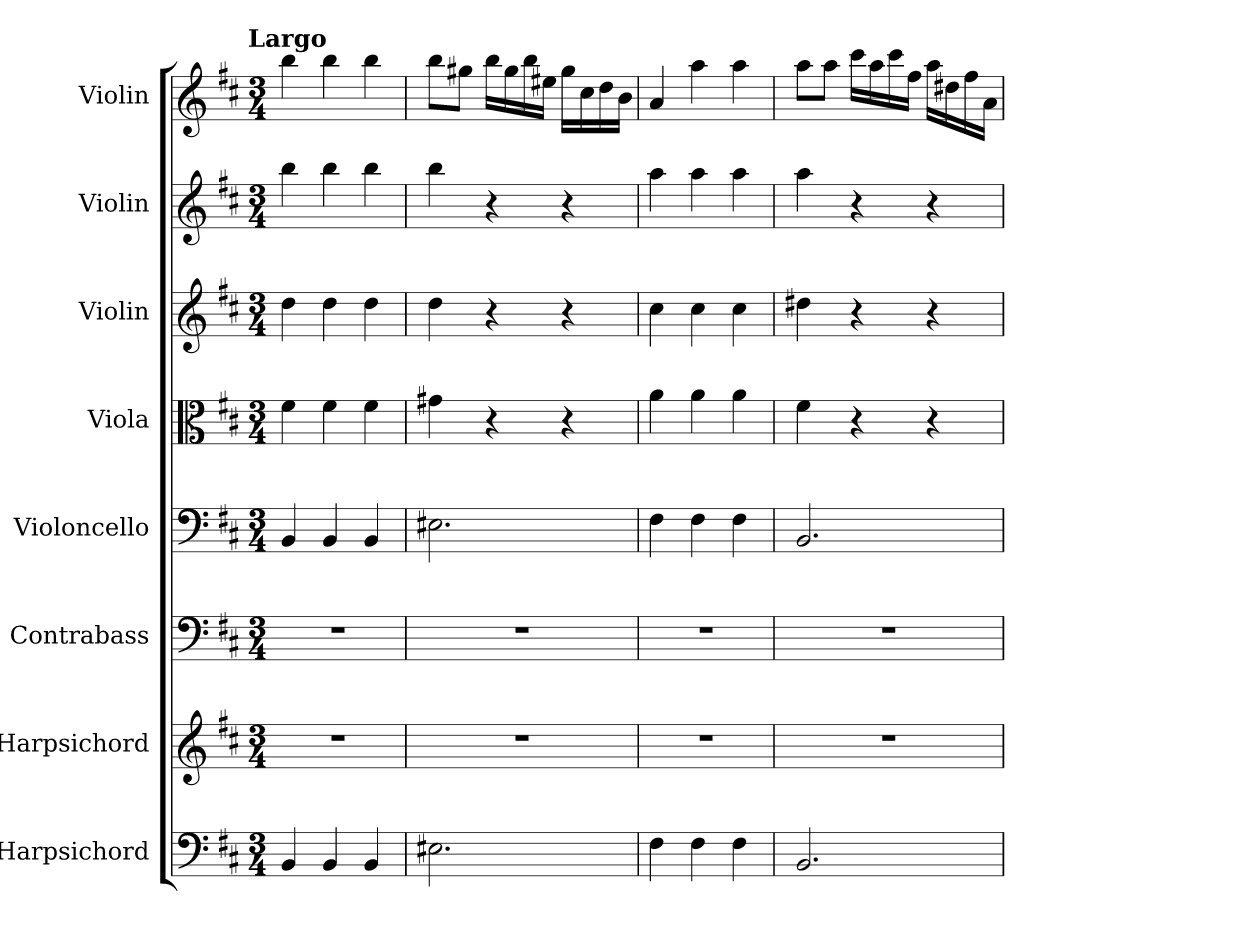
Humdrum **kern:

**kern	**kern	**kern	**kern	**kern	**kern	**kern	**kern
*part8	*part7	*part6	*part5	*part4	*part3	*part2	*part1
*staff8	*staff7	*staff6	*staff5	*staff4	*staff3	*staff2	*staff1
*I"Harpsichord	*I"Harpsichord	*I"Contrabass	*I"Violoncello	*I"Viola	*I"Violin	*I"Violin	*I"Violin
*I'Hpschd	*I'Hpschd	*I'Cb	*I'Vc	*I'Vla	*I'Vln	*I'Vln	*I'Vln
*clefF4	*clefG2	*clefF4	*clefF4	*clefC3	*clefG2	*clefG2	*clefG2
*k[f#c#]	*k[f#c#]	*k[f#c#]	*k[f#c#]	*k[f#c#]	*k[f#c#]	*k[f#c#]	*k[f#c#]
!!LO:TX:omd:t=Largo
*M3/4	*M3/4	*M3/4	*M3/4	*M3/4	*M3/4	*M3/4	*M3/4
*MM60	*MM60	*MM60	*MM60	*MM60	*MM60	*MM60	*MM60
=1	=1	=1	=1	=1	=1	=1	=1
4BB/	2.r	2.r	4BB/	4f#\	4dd\	4bb\	4bb\
4BB/	.	.	4BB/	4f#\	4dd\	4bb\	4bb\
4BB/	.	.	4BB/	4f#\	4dd\	4bb\	4bb\
=2	=2	=2	=2	=2	=2	=2	=2
2.E#X\	2.r	2.r	2.E#X\	4g#X\	4dd\	4bb\	8bb\L
.	.	.	.	.	.	.	8gg#X\J
.	.	.	.	4r	4r	4r	16bb\LL
.	.	.	.	.	.	.	16gg#\
.	.	.	.	.	.	.	16bb\
.	.	.	.	.	.	.	16ee#X\JJ
.	.	.	.	4r	4r	4r	16gg#\LL
.	.	.	.	.	.	.	16cc#\
.	.	.	.	.	.	.	16dd\
.	.	.	.	.	.	.	16b\JJ
=3	=3	=3	=3	=3	=3	=3	=3
4F#\	2.r	2.r	4F#\	4a\	4cc#\	4aa\	4a/
4F#\	.	.	4F#\	4a\	4cc#\	4aa\	4aa\
4F#\	.	.	4F#\	4a\	4cc#\	4aa\	4aa\
=4	=4	=4	=4	=4	=4	=4	=4
2.BB/	2.r	2.r	2.BB/	4f#\	4dd#X\	4aa\	8aa\L
.	.	.	.	.	.	.	8aa\J
.	.	.	.	4r	4r	4r	16ccc#\LL
.	.	.	.	.	.	.	16aa\
.	.	.	.	.	.	.	16ccc#\
.	.	.	.	.	.	.	16ff#\JJ
.	.	.	.	4r	4r	4r	16aa\LL
.	.	.	.	.	.	.	16dd#X\
.	.	.	.	.	.	.	16ff#\
.	.	.	.	.	.	.	16a\JJ
=	=	=	=	=	=	=	=
*-	*-	*-	*-	*-	*-	*-	*-
